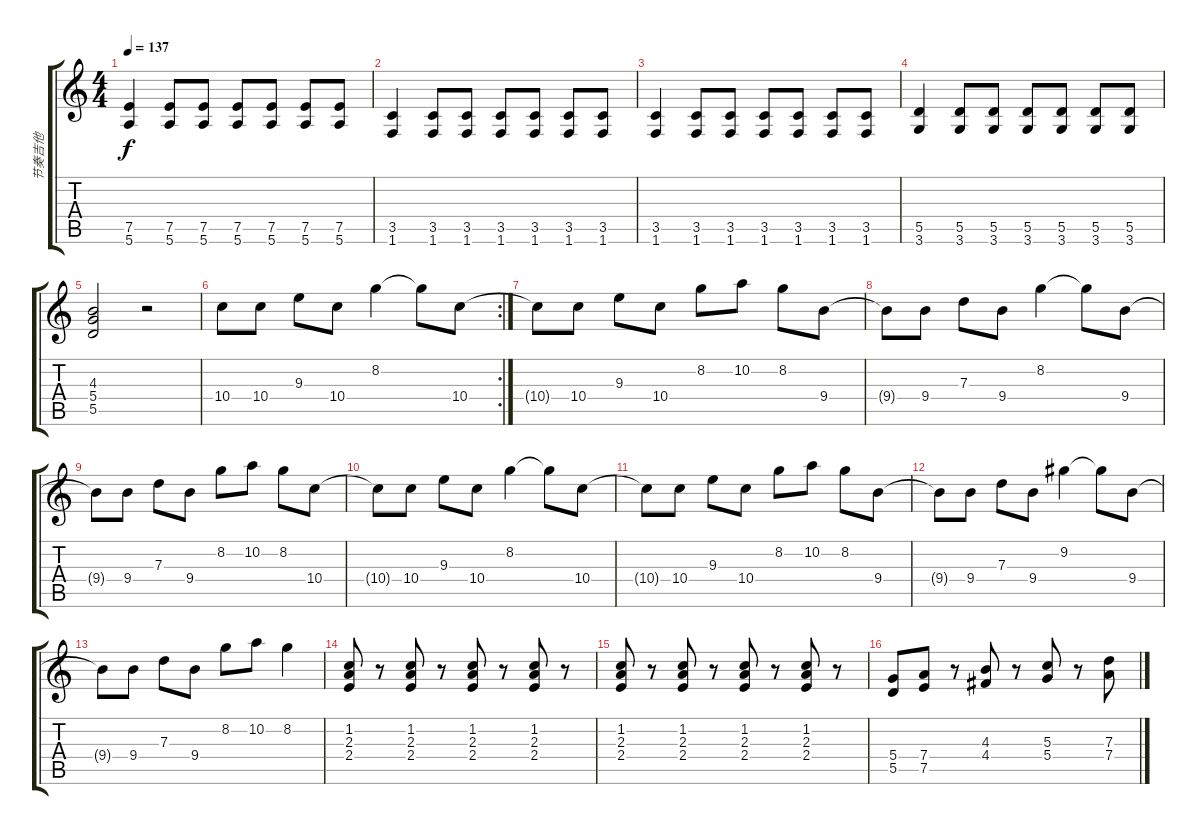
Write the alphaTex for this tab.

\track ("节奏吉他" "节奏吉他") {instrument distortionguitar}
\staff {score tabs}
\tuning (E4 B3 G3 D3 A2 E2) {hide}
\ts (4 4)
\tempo 137
\clef g2
\ks c
(7.5 5.6).4{dy f} (7.5 5.6).8 (7.5 5.6).8 (7.5 5.6).8 (7.5 5.6).8 (7.5 5.6).8 (7.5 5.6).8 |
(3.5 1.6).4 (3.5 1.6).8 (3.5 1.6).8 (3.5 1.6).8 (3.5 1.6).8 (3.5 1.6).8 (3.5 1.6).8 |
(3.5 1.6).4 (3.5 1.6).8 (3.5 1.6).8 (3.5 1.6).8 (3.5 1.6).8 (3.5 1.6).8 (3.5 1.6).8 |
(5.5 3.6).4 (5.5 3.6).8 (5.5 3.6).8 (5.5 3.6).8 (5.5 3.6).8 (5.5 3.6).8 (5.5 3.6).8 |
(4.3 5.4 5.5).2 r.2 |
\rc 2
10.4.8 10.4.8 9.3.8 10.4.8 8.2.4 8.2{t}.8 10.4.8 |
10.4{t}.8 10.4.8 9.3.8 10.4.8 8.2.8 10.2.8 8.2.8 9.4.8 |
9.4{t}.8 9.4.8 7.3.8 9.4.8 8.2.4 8.2{t}.8 9.4.8 |
9.4{t}.8 9.4.8 7.3.8 9.4.8 8.2.8 10.2.8 8.2.8 10.4.8 |
10.4{t}.8 10.4.8 9.3.8 10.4.8 8.2.4 8.2{t}.8 10.4.8 |
10.4{t}.8 10.4.8 9.3.8 10.4.8 8.2.8 10.2.8 8.2.8 9.4.8 |
9.4{t}.8 9.4.8 7.3.8 9.4.8 9.2.4 9.2{t}.8 9.4.8 |
9.4{t}.8 9.4.8 7.3.8 9.4.8 8.2.8 10.2.8 8.2.4 |
(1.2 2.3 2.4).8 r.8 (1.2 2.3 2.4).8 r.8 (1.2 2.3 2.4).8 r.8 (1.2 2.3 2.4).8 r.8 |
(1.2 2.3 2.4).8 r.8 (1.2 2.3 2.4).8 r.8 (1.2 2.3 2.4).8 r.8 (1.2 2.3 2.4).8 r.8 |
(5.4 5.5).8{volume 13} (7.4 7.5).8 r.8 (4.3 4.4).8 r.8 (5.3 5.4).8 r.8 (7.3 7.4).8
